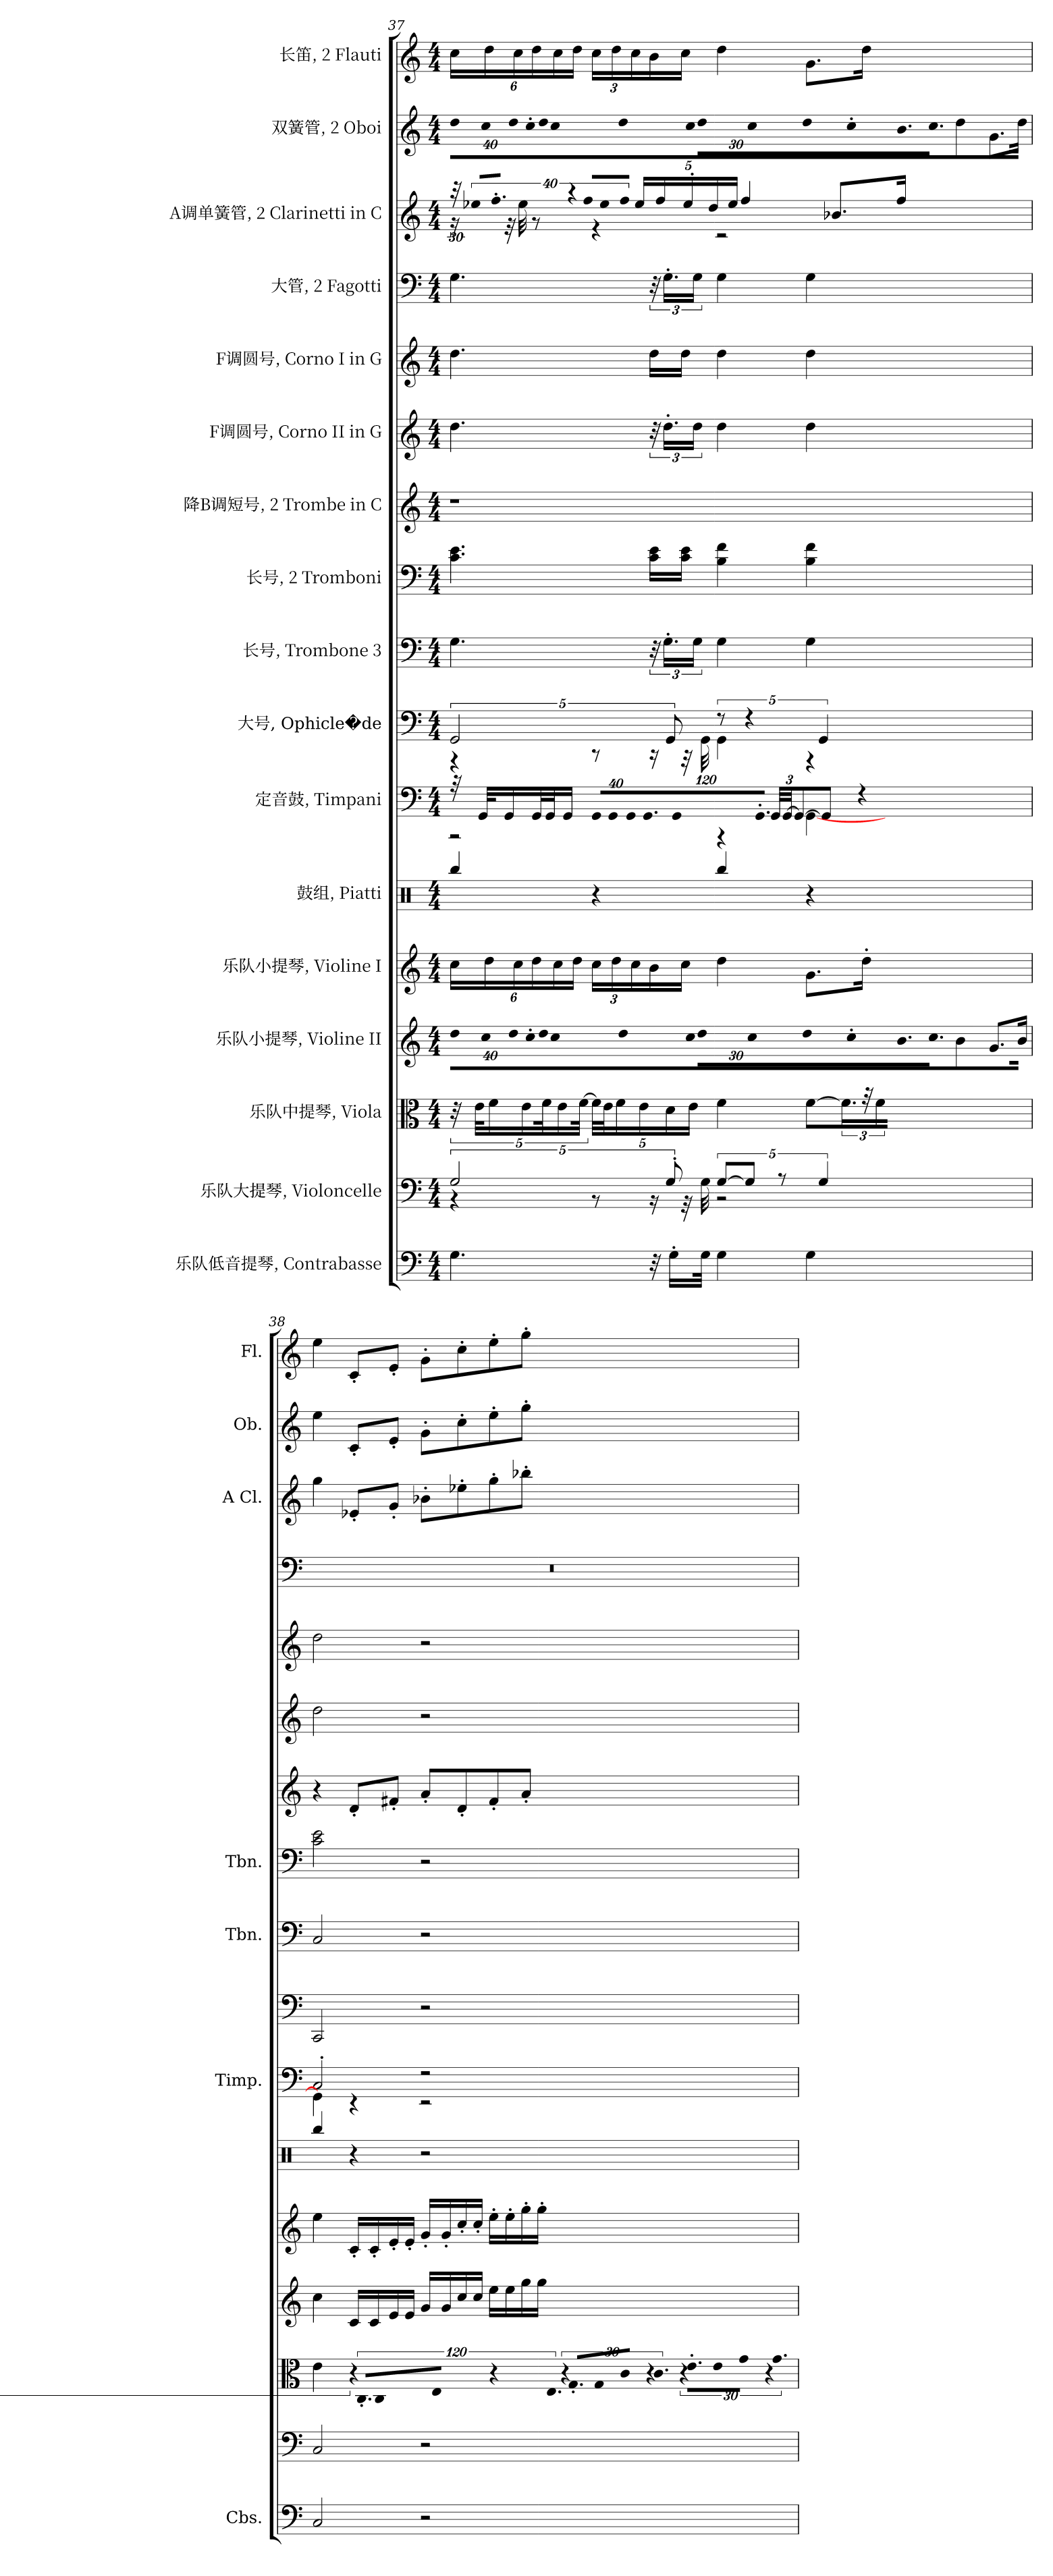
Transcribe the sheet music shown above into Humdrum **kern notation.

**kern	**kern	**kern	**kern	**kern	**kern	**kern	**kern	**kern	**kern	**kern	**kern	**kern	**kern	**kern	**kern	**kern
*part17	*part16	*part15	*part14	*part13	*part12	*part11	*part10	*part9	*part8	*part7	*part6	*part5	*part4	*part3	*part2	*part1
*staff17	*staff16	*staff15	*staff14	*staff13	*staff12	*staff11	*staff10	*staff9	*staff8	*staff7	*staff6	*staff5	*staff4	*staff3	*staff2	*staff1
*I"乐队低音提琴, Contrabasse	*I"乐队大提琴, Violoncelle	*I"乐队中提琴, Viola	*I"乐队小提琴, Violine II	*I"乐队小提琴, Violine I	*I"鼓组, Piatti	*I"定音鼓, Timpani	*I"大号, Ophicle�de	*I"长号, Trombone 3	*I"长号, 2 Tromboni	*I"降B调短号, 2 Trombe in C	*I"F调圆号, Corno II in G	*I"F调圆号, Corno I in G	*I"大管, 2 Fagotti	*I"A调单簧管, 2 Clarinetti in C	*I"双簧管, 2 Oboi	*I"长笛, 2 Flauti
*I'Cbs.	*	*	*	*	*	*I'Timp.	*	*I'Tbn.	*I'Tbn.	*	*	*	*	*I'A Cl.	*I'Ob.	*I'Fl.
!!LO:PB:g=z
*clefF4	*clefF4	*clefC3	*clefG2	*clefG2	*clefX	*clefF4	*clefF4	*clefF4	*clefF4	*clefG2	*clefG2	*clefG2	*clefF4	*clefG2	*clefG2	*clefG2
*ITrd7c12	*	*	*	*	*	*	*	*	*	*ITrd1c2	*ITrd4c7	*ITrd4c7	*	*ITrd2c3	*	*
*k[]	*k[]	*k[]	*k[]	*k[]	*k[]	*k[]	*k[]	*k[]	*k[]	*k[b-e-]	*k[b-]	*k[b-]	*k[]	*k[f#c#g#]	*k[]	*k[]
*M4/4	*M4/4	*M4/4	*M4/4	*M4/4	*M4/4	*M4/4	*M4/4	*M4/4	*M4/4	*M4/4	*M4/4	*M4/4	*M4/4	*M4/4	*M4/4	*M4/4
*MM162	*MM162	*MM162	*MM162	*MM162	*MM162	*MM162	*MM162	*MM162	*MM162	*MM162	*MM162	*MM162	*MM162	*MM162	*MM162	*MM162
=37	=37	=37	=37	=37	=37	=37	=37	=37	=37	=37	=37	=37	=37	=37	=37	=37
*	*^	*	*	*	*	*	*	*	*	*	*	*	*	*	*	*
*	*	*	*	*Xbrackettup	*	*	*	*	*	*	*	*	*	*	*	*	*
!	!	!	!	!LO:N:vis=32	!	!	!	!	!	!	!	!	!	!	!	!	!
*	*	*	*	*	*Xbrackettup	*	*	*	*	*	*	*	*	*	*	*	*
*	*	*	*	*	*	*	*^	*^	*	*	*	*	*	*	*	*	*
!	!	!	!	!	!	!	!	!	!	!	!	!	!	!	!	!	!LO:N:vis=64	!	!
*	*	*	*	*	*	*	*	*	*	*	*	*	*	*	*	*	*^	*	*
*	*	*	*	*	*	*	*	*	*	*	*	*	*	*	*	*	*	*	*Xbrackettup	*
!	!	!	!	!	!	!	!	!	!	!	!	!	!	!	!	!	!	!	!LO:N:vis=32	!
*	*	*	*	*	*	*	*	*	*	*	*	*	*	*	*	*	*	*	*	*Xbrackettup
4.GG\	5%2G/	4r	40r	640%23dd\LLL	24cc\LL	4Rbb/	32r	2r	5%2GG/	4r	4.G\	4.c\ 4.e\	1r	4.g\	4.g\	4.G\	960%17r	16r	640%23dd\LLL	24cc\LL
!	!	!	!	!	!	!	!	!	!	!	!	!	!	!	!	!	!LO:N:vis=32	!	!	!
.	.	.	.	.	.	.	.	.	.	.	.	.	.	.	.	.	640%23ccn/LLL	.	.	.
.	.	.	40e\KLL	.	.	.	.	.	.	.	.	.	.	.	.	.	.	.	.	.
.	.	.	.	.	.	.	32GG/KLL	.	.	.	.	.	.	.	.	.	.	.	.	.
!	!	!	!	!LO:N:vis=32	!	!	!	!	!	!	!	!	!	!	!	!	!	!	!LO:N:vis=32	!
.	.	.	.	640%23cc\	.	.	.	.	.	.	.	.	.	.	.	.	.	.	640%23cc\	.
.	.	.	.	.	24dd\	.	.	.	.	.	.	.	.	.	.	.	.	.	.	24dd\
.	.	.	20f\	.	.	.	.	.	.	.	.	.	.	.	.	.	.	.	.	.
!	!	!	!	!	!	!	!	!	!	!	!	!	!	!	!	!	!LO:N:vis=32.	!	!	!
.	.	.	.	.	.	.	.	.	.	.	.	.	.	.	.	.	1920%103dd'/JJJ	.	.	.
.	.	.	.	.	.	.	16GG/	.	.	.	.	.	.	.	.	.	.	32r	.	.
!	!	!	!	!LO:N:vis=32	!	!	!	!	!	!	!	!	!	!	!	!	!	!	!LO:N:vis=32	!
.	.	.	.	640%23dd\	.	.	.	.	.	.	.	.	.	.	.	.	.	.	640%23dd\	.
.	.	.	.	.	24cc\	.	.	.	.	.	.	.	.	.	.	.	.	.	.	24cc\
.	.	.	.	.	.	.	.	.	.	.	.	.	.	.	.	.	.	32cc\	.	.
.	.	.	20e\	.	.	.	.	.	.	.	.	.	.	.	.	.	.	.	.	.
!	!	!	!	!	!	!	!	!	!	!	!	!	!	!	!	!	!LO:N:vis=32	!	!	!
.	.	.	.	.	.	.	.	.	.	.	.	.	.	.	.	.	640%23r	.	.	.
!	!	!	!	!LO:N:vis=32	!	!	!	!	!	!	!	!	!	!	!	!	!	!	!LO:N:vis=32	!
.	.	.	.	640%23cc'\	.	.	.	.	.	.	.	.	.	.	.	.	.	.	640%23cc'\	.
.	.	.	.	.	24dd\	.	32GG/L	.	.	.	.	.	.	.	.	.	.	8r	.	24dd\
!	!	!	!	!	!	!	!	!	!	!	!	!	!	!	!	!	!LO:N:vis=32	!	!	!
.	.	.	.	.	.	.	.	.	.	.	.	.	.	.	.	.	640%23dd/LLL	.	.	.
!	!	!	!	!LO:N:vis=256%9	!	!	!	!	!	!	!	!	!	!	!	!	!	!	!LO:N:vis=256%9	!
.	.	.	.	960%17dd\K	.	.	.	.	.	.	.	.	.	.	.	.	.	.	960%17dd\K	.
.	.	.	40f\K	.	.	.	.	.	.	.	.	.	.	.	.	.	.	.	.	.
.	.	.	.	.	.	.	32GG/J	.	.	.	.	.	.	.	.	.	.	.	.	.
!	!	!	!	!LO:N:vis=32	!	!	!	!	!	!	!	!	!	!	!	!	!	!	!LO:N:vis=32	!
.	.	.	.	640%23cc\	.	.	.	.	.	.	.	.	.	.	.	.	.	.	640%23cc\	.
.	.	.	.	.	24cc\	.	.	.	.	.	.	.	.	.	.	.	.	.	.	24cc\
.	.	.	20e\	.	.	.	.	.	.	.	.	.	.	.	.	.	.	.	.	.
!	!	!	!	!	!	!	!	!	!	!	!	!	!	!	!	!	!LO:N:vis=32	!	!	!
.	.	.	.	.	.	.	.	.	.	.	.	.	.	.	.	.	640%23cc/	.	.	.
.	.	.	.	.	.	.	16GG/JJ	.	.	.	.	.	.	.	.	.	.	.	.	.
!	!	!	!	!LO:N:vis=32	!	!	!	!	!	!	!	!	!	!	!	!	!	!	!LO:N:vis=32	!
.	.	.	.	640%23dd\	.	.	.	.	.	.	.	.	.	.	.	.	.	.	640%23dd\	.
.	.	.	.	.	24dd\JJ	.	.	.	.	.	.	.	.	.	.	.	.	.	.	24dd\JJ
!	!	!	!	!	!	!	!	!	!	!	!	!	!	!	!	!	!LO:N:vis=32	!	!	!
.	.	.	.	.	.	.	.	.	.	.	.	.	.	.	.	.	640%23dd/JJJ	.	.	.
.	.	.	[40f\JJk	.	.	.	.	.	.	.	.	.	.	.	.	.	.	.	.	.
!	!	!	!	!LO:N:vis=256%9	!	!	!	!	!	!	!	!	!	!	!	!	!	!	!LO:N:vis=256%9	!
.	.	.	.	960%17cc\JJJk	.	.	.	.	.	.	.	.	.	.	.	.	.	.	960%17cc\JJJk	.
*	*	*	*Xbrackettup	*	*	*	*Xbrackettup	*	*	*	*	*	*	*	*	*	*	*	*	*
*	*	*	*	*	*	*	*	*	*	*	*	*	*	*	*	*	*	*	*	*MM171
!	!	!	!	!	!	!	!LO:N:vis=32	!	!	!	!	!	!	!	!	!	!	!	!	!
.	.	8r	40f\LLL]	.	24cc\LL	4r	640%23GG/LLL	.	.	8r	.	.	.	.	.	.	.	4r	.	24cc\LL
!	!	!	!	!LO:N:vis=32	!	!	!	!	!	!	!	!	!	!	!	!	!	!	!	!
*	*	*	*	*	*	*	*	*	*	*	*	*	*	*	*	*	*Xbrackettup	*	*	*
!	!	!	!	!	!	!	!	!	!	!	!	!	!	!	!	!	!	!	!LO:N:vis=32	!
.	.	.	.	640%23dd\LLL	.	.	.	.	.	.	.	.	.	.	.	.	20cc/LL	.	640%23dd\LLL	.
.	.	.	40e\J	.	.	.	.	.	.	.	.	.	.	.	.	.	.	.	.	.
!	!	!	!	!	!	!	!LO:N:vis=32	!	!	!	!	!	!	!	!	!	!	!	!	!
.	.	.	.	.	.	.	640%23GG/	.	.	.	.	.	.	.	.	.	.	.	.	.
!	!	!	!	!LO:N:vis=32	!	!	!	!	!	!	!	!	!	!	!	!	!	!	!LO:N:vis=32	!
.	.	.	.	640%23cc\	.	.	.	.	.	.	.	.	.	.	.	.	.	.	640%23cc\	.
.	.	.	.	.	24dd\	.	.	.	.	.	.	.	.	.	.	.	.	.	.	24dd\
.	.	.	20f\	.	.	.	.	.	.	.	.	.	.	.	.	.	.	.	.	.
.	.	.	.	.	.	.	.	.	.	.	.	.	.	.	.	.	20dd/	.	.	.
!	!	!	!	!	!	!	!LO:N:vis=32	!	!	!	!	!	!	!	!	!	!	!	!	!
.	.	.	.	.	.	.	640%23GG/	.	.	.	.	.	.	.	.	.	.	.	.	.
!	!	!	!	!LO:N:vis=32	!	!	!	!	!	!	!	!	!	!	!	!	!	!	!LO:N:vis=32	!
.	.	.	.	640%23dd\	.	.	.	.	.	.	.	.	.	.	.	.	.	.	640%23dd\	.
.	.	.	.	.	24cc\	.	.	.	.	.	.	.	.	.	.	.	.	.	.	24cc\
.	.	.	20e\	.	.	.	.	.	.	.	.	.	.	.	.	.	.	.	.	.
.	.	.	.	.	.	.	.	.	.	.	.	.	.	.	.	.	20cc'/	.	.	.
!	!	!	!	!	!	!	!LO:N:vis=32.	!	!	!	!	!	!	!	!	!	!	!	!	!
.	.	.	.	.	.	.	1920%103GG/	.	.	.	.	.	.	.	.	.	.	.	.	.
!	!	!	!	!LO:N:vis=32	!	!	!	!	!	!	!	!	!	!	!	!	!	!	!LO:N:vis=32	!
.	.	.	.	640%23cc'\	.	.	.	.	.	.	.	.	.	.	.	.	.	.	640%23cc'\	.
32r	.	16r	.	.	16b\	.	.	.	.	16r	48r	16c\ 16e\LL	.	48r	16g\LL	48r	.	.	.	16b\
!	!	!	!	!LO:N:vis=32.	!	!	!	!	!	!	!	!	!	!	!	!	!	!	!LO:N:vis=32.	!
.	.	.	.	1920%103b\	.	.	.	.	.	.	.	.	.	.	.	.	.	.	1920%103b\	.
.	.	.	.	.	.	.	.	.	.	.	24.G'\LL	.	.	24.g'\LL	.	24.G'\LL	.	.	.	.
.	10G'/	.	20d\	.	.	.	.	.	10GG/	.	.	.	.	.	.	.	.	.	.	.
.	.	.	.	.	.	.	.	.	.	.	.	.	.	.	.	.	20b/	.	.	.
16GG'\LL	.	.	.	.	.	.	.	.	.	.	.	.	.	.	.	.	.	.	.	.
!	!	!	!	!	!	!	!LO:N:vis=32	!	!	!	!	!	!	!	!	!	!	!	!	!
.	.	.	.	.	.	.	640%23GG/	.	.	.	.	.	.	.	.	.	.	.	.	.
.	.	32r	.	.	16cc\JJ	.	.	.	.	32r	.	16c\ 16e\JJ	.	.	16g\JJ	.	.	.	.	16cc\JJ
!	!	!	!	!	!	!	!LO:N:vis=32.	!	!	!	!	!	!	!	!	!	!	!	!	!
.	.	.	.	.	.	.	1920%103GG'/JJJ	.	.	.	.	.	.	.	.	.	.	.	.	.
!	!	!	!	!LO:N:vis=32.	!	!	!	!	!	!	!	!	!	!	!	!	!	!	!LO:N:vis=32.	!
.	.	.	.	1920%103cc\JJJ	.	.	.	.	.	.	.	.	.	.	.	.	.	.	1920%103cc\JJJ	.
.	.	.	20e\JJ	.	.	.	.	.	.	.	.	.	.	.	.	.	.	.	.	.
.	.	.	.	.	.	.	.	.	.	.	.	.	.	.	.	.	20cc/JJ	.	.	.
.	.	.	.	.	.	.	.	.	.	.	24G\JJ	.	.	24g\JJ	.	24G\JJ	.	.	.	.
32GG\JJk	.	32G\	.	.	.	.	.	.	.	32GG\	.	.	.	.	.	.	.	.	.	.
*	*	*	*	*	*	*	*	*	*	*	*	*	*	*	*	*	*	*	*	*MM164
4GG\	[10G/L	2r	4f\	.	4dd\	4Rbb/	.	4r	10r	4GG\	4G\	4B\ 4f\	.	4g\	4g\	4G\	.	2r	.	4dd\
.	.	.	.	.	.	.	48GG/LLL	.	.	.	.	.	.	.	.	.	4dd/	.	.	.
.	.	.	.	4b\	.	.	.	.	.	.	.	.	.	.	.	.	.	.	4dd\	.
.	.	.	.	.	.	.	[48GG/JJ	.	.	.	.	.	.	.	.	.	.	.	.	.
.	.	.	.	.	.	.	12GG/_	.	.	.	.	.	.	.	.	.	.	.	.	.
.	10G/J]	.	.	.	.	.	.	.	5r	.	.	.	.	.	.	.	.	.	.	.
.	.	.	.	.	.	.	8GG/J]	.	.	.	.	.	.	.	.	.	.	.	.	.
.	10r	.	.	.	.	.	.	.	.	.	.	.	.	.	.	.	.	.	.	.
*	*	*	*	*	*	*	*	*	*	*	*	*	*	*	*	*	*	*	*	*MM171
4GG\	.	.	[8f\L	.	8.g\L	4r	.	[4GG\	.	4r	4G\	4B\ 4f\	.	4g\	4g\	4G\	.	.	.	8.g\L
.	.	.	.	.	.	.	4r	.	.	.	.	.	.	.	.	.	8.gn/L	.	.	.
.	.	.	.	8.g/L	.	.	.	.	.	.	.	.	.	.	.	.	.	.	8.g\L	.
.	5G/	.	.	.	.	.	.	.	5GG/	.	.	.	.	.	.	.	.	.	.	.
*	*	*	*brackettup	*	*	*	*	*	*	*	*	*	*	*	*	*	*	*	*	*
.	.	.	24.f\Jk]	.	.	.	.	.	.	.	.	.	.	.	.	.	.	.	.	.
.	.	.	48r	.	16dd'\Jk	.	.	.	.	.	.	.	.	.	.	.	.	.	.	16dd\Jk
.	.	.	.	.	.	.	.	.	.	.	.	.	.	.	.	.	16dd/Jk	.	.	.
.	.	.	.	16b/Jk	.	.	.	.	.	.	.	.	.	.	.	.	.	.	16dd\Jk	.
.	.	.	24f\	.	.	.	.	.	.	.	.	.	.	.	.	.	.	.	.	.
480ryy	480ryy	480ryy	480ryy	.	480ryy	480ryy	.	960ryy	480ryy	480ryy	480ryy	480ryy	480ryy	480ryy	480ryy	480ryy	.	960ryy	.	480ryy
.	.	.	.	.	.	.	960ryy	960ryy	.	.	.	.	.	.	.	.	960ryy	960ryy	.	.
*	*v	*v	*	*	*	*	*	*	*v	*v	*	*	*	*	*	*	*v	*v	*	*
!!LO:PB:g=z
=38	=38	=38	=38	=38	=38	=38	=38	=38	=38	=38	=38	=38	=38	=38	=38	=38	=38
*	*	*	*	*	*	*	*	*	*	*	*	*	*	*	*	*	*MM158
2CC/	2C/	4e\	4cc\	4ee\	4Rbb/	2C'/	4GG\]	2CC/	2C/	2c\ 2e\	4r	2g\	2g\	1r	4ee\	4ee\	4ee\
*	*	*	*	*	*	*	*	*	*	*	*	*	*	*	*	*	*MM164
!	!	!LO:N:vis=64	!	!	!	!	!	!	!	!	!	!	!	!	!	!	!
.	.	960%17r	16c/LL	16c'/LL	4r	.	4r	.	.	.	8c'/L	.	.	.	8cn'/L	8c'/L	8c'/L
!	!	!LO:N:vis=32.	!	!	!	!	!	!	!	!	!	!	!	!	!	!	!
.	.	1920%103C'/KLL	.	.	.	.	.	.	.	.	.	.	.	.	.	.	.
.	.	.	16c/	16c'/	.	.	.	.	.	.	.	.	.	.	.	.	.
!	!	!LO:N:vis=16	!	!	!	!	!	!	!	!	!	!	!	!	!	!	!
.	.	1920%137C/	.	.	.	.	.	.	.	.	.	.	.	.	.	.	.
.	.	.	16e/	16e'/	.	.	.	.	.	.	8en'/J	.	.	.	8e'/J	8e'/J	8e'/J
!	!	!LO:N:vis=32	!	!	!	!	!	!	!	!	!	!	!	!	!	!	!
.	.	640%23E/JJk	.	.	.	.	.	.	.	.	.	.	.	.	.	.	.
!	!	!LO:N:vis=64	!	!	!	!	!	!	!	!	!	!	!	!	!	!	!
.	.	960%17r	.	.	.	.	.	.	.	.	.	.	.	.	.	.	.
.	.	.	16e/JJ	16e'/JJ	.	.	.	.	.	.	.	.	.	.	.	.	.
!	!	!LO:N:vis=32.	!	!	!	!	!	!	!	!	!	!	!	!	!	!	!
.	.	1920%103E/	.	.	.	.	.	.	.	.	.	.	.	.	.	.	.
*	*	*	*	*	*	*	*	*	*	*	*	*	*	*	*	*	*MM160
!	!	!LO:N:vis=64	!	!	!	!	!	!	!	!	!	!	!	!	!	!	!
2r	2r	960%17r	16g/LL	16g'/LL	2r	2r	2r	2r	2r	2r	8g'/L	2r	2r	.	8gn'\L	8g'\L	8g'\L
!	!	!LO:N:vis=32.	!	!	!	!	!	!	!	!	!	!	!	!	!	!	!
.	.	1920%103G'/KLL	.	.	.	.	.	.	.	.	.	.	.	.	.	.	.
.	.	.	16g/	16g'/	.	.	.	.	.	.	.	.	.	.	.	.	.
!	!	!LO:N:vis=16	!	!	!	!	!	!	!	!	!	!	!	!	!	!	!
.	.	1920%137G/	.	.	.	.	.	.	.	.	.	.	.	.	.	.	.
.	.	.	16cc/	16cc'/	.	.	.	.	.	.	8c'/	.	.	.	8ccn'\	8cc'\	8cc'\
!	!	!LO:N:vis=32	!	!	!	!	!	!	!	!	!	!	!	!	!	!	!
.	.	640%23c/JJk	.	.	.	.	.	.	.	.	.	.	.	.	.	.	.
!	!	!LO:N:vis=64	!	!	!	!	!	!	!	!	!	!	!	!	!	!	!
.	.	960%17r	.	.	.	.	.	.	.	.	.	.	.	.	.	.	.
.	.	.	16cc/JJ	16cc'/JJ	.	.	.	.	.	.	.	.	.	.	.	.	.
!	!	!LO:N:vis=32.	!	!	!	!	!	!	!	!	!	!	!	!	!	!	!
.	.	1920%103c\	.	.	.	.	.	.	.	.	.	.	.	.	.	.	.
*	*	*	*	*	*	*	*	*	*	*	*	*	*	*	*	*	*MM167
!	!	!LO:N:vis=64	!	!	!	!	!	!	!	!	!	!	!	!	!	!	!
.	.	960%17r	16ee\LL	16ee'\LL	.	.	.	.	.	.	8e'/	.	.	.	8ee'\	8ee'\	8ee'\
!	!	!LO:N:vis=32.	!	!	!	!	!	!	!	!	!	!	!	!	!	!	!
.	.	1920%103e'\KLL	.	.	.	.	.	.	.	.	.	.	.	.	.	.	.
.	.	.	16ee\	16ee'\	.	.	.	.	.	.	.	.	.	.	.	.	.
!	!	!LO:N:vis=16	!	!	!	!	!	!	!	!	!	!	!	!	!	!	!
.	.	1920%137e\	.	.	.	.	.	.	.	.	.	.	.	.	.	.	.
*	*	*	*	*	*	*	*	*	*	*	*	*	*	*	*	*	*MM142
.	.	.	16gg\	16gg'\	.	.	.	.	.	.	8g'/J	.	.	.	8ggn'\J	8gg'\J	8gg'\J
!	!	!LO:N:vis=32	!	!	!	!	!	!	!	!	!	!	!	!	!	!	!
.	.	640%23g\JJk	.	.	.	.	.	.	.	.	.	.	.	.	.	.	.
!	!	!LO:N:vis=64	!	!	!	!	!	!	!	!	!	!	!	!	!	!	!
.	.	960%17r	.	.	.	.	.	.	.	.	.	.	.	.	.	.	.
.	.	.	16gg\JJ	16gg'\JJ	.	.	.	.	.	.	.	.	.	.	.	.	.
!	!	!LO:N:vis=32.	!	!	!	!	!	!	!	!	!	!	!	!	!	!	!
.	.	1920%103g\	.	.	.	.	.	.	.	.	.	.	.	.	.	.	.
*	*	*	*	*	*	*v	*v	*	*	*	*	*	*	*	*	*	*
=	=	=	=	=	=	=	=	=	=	=	=	=	=	=	=	=
*-	*-	*-	*-	*-	*-	*-	*-	*-	*-	*-	*-	*-	*-	*-	*-	*-
